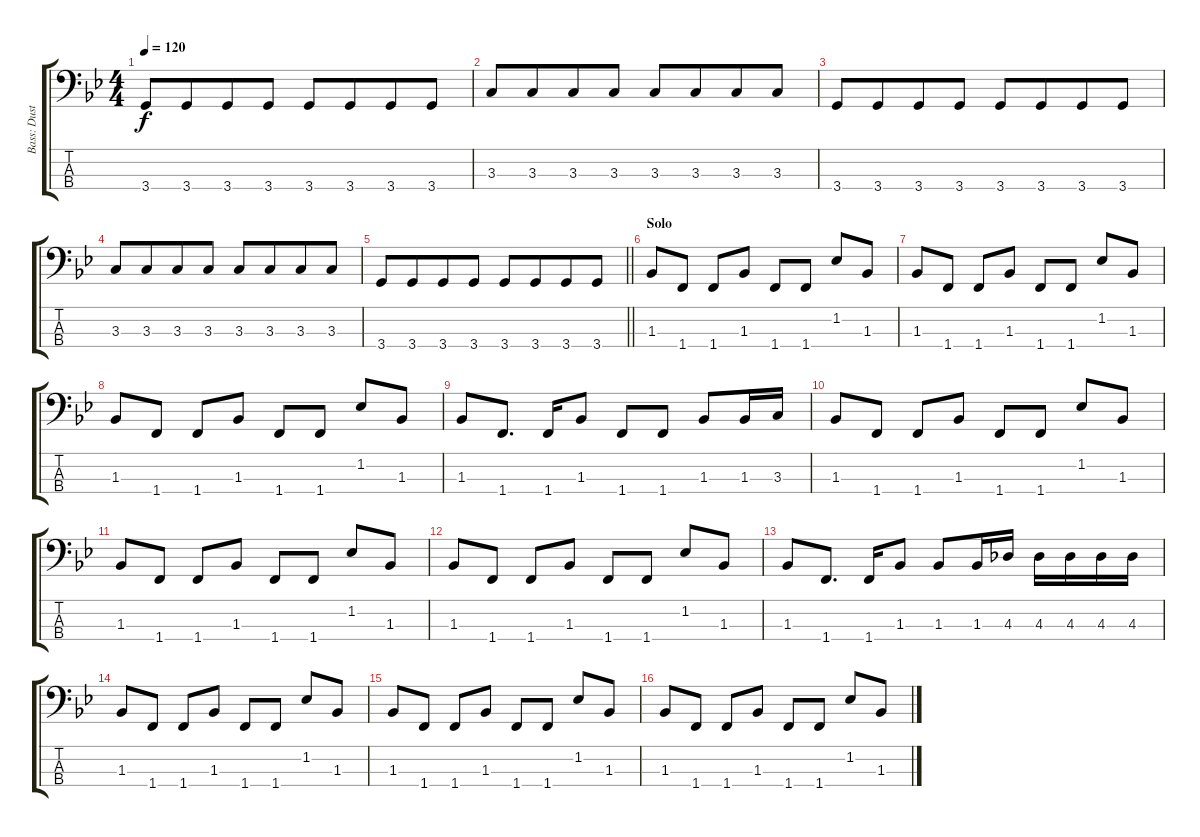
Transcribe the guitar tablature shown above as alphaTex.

\track ("Bass: Dustin" "Bass: Dust") {instrument electricbassfinger}
\staff {score tabs}
\tuning (G2 D2 A1 E1) {hide}
\ts (4 4)
\tempo 120
\clef f4
\ks bb
3.4.8{dy f} 3.4.8{beam merge} 3.4.8 3.4.8 3.4.8 3.4.8{beam merge} 3.4.8 3.4.8 |
3.3.8 3.3.8{beam merge} 3.3.8 3.3.8 3.3.8 3.3.8{beam merge} 3.3.8 3.3.8 |
3.4.8 3.4.8{beam merge} 3.4.8 3.4.8 3.4.8 3.4.8{beam merge} 3.4.8 3.4.8 |
3.3.8 3.3.8{beam merge} 3.3.8 3.3.8 3.3.8 3.3.8{beam merge} 3.3.8 3.3.8 |
\barLineRight lightlight
3.4.8 3.4.8{beam merge} 3.4.8 3.4.8 3.4.8 3.4.8{beam merge} 3.4.8 3.4.8 |
\section ("" "Solo")
1.3.8 1.4.8 1.4.8 1.3.8 1.4.8 1.4.8 1.2.8 1.3.8 |
1.3.8 1.4.8 1.4.8 1.3.8 1.4.8 1.4.8 1.2.8 1.3.8 |
1.3.8 1.4.8 1.4.8 1.3.8 1.4.8 1.4.8 1.2.8 1.3.8 |
1.3.8 1.4.8{d} 1.4.16 1.3.8 1.4.8 1.4.8 1.3.8 1.3.16 3.3.16 |
1.3.8 1.4.8 1.4.8 1.3.8 1.4.8 1.4.8 1.2.8 1.3.8 |
1.3.8 1.4.8 1.4.8 1.3.8 1.4.8 1.4.8 1.2.8 1.3.8 |
1.3.8 1.4.8 1.4.8 1.3.8 1.4.8 1.4.8 1.2.8 1.3.8 |
1.3.8 1.4.8{d} 1.4.16 1.3.8 1.3.8 1.3.16 4.3.16 4.3.16 4.3.16 4.3.16 4.3.16 |
1.3.8 1.4.8 1.4.8 1.3.8 1.4.8 1.4.8 1.2.8 1.3.8 |
1.3.8 1.4.8 1.4.8 1.3.8 1.4.8 1.4.8 1.2.8 1.3.8 |
1.3.8 1.4.8 1.4.8 1.3.8 1.4.8 1.4.8 1.2.8 1.3.8
